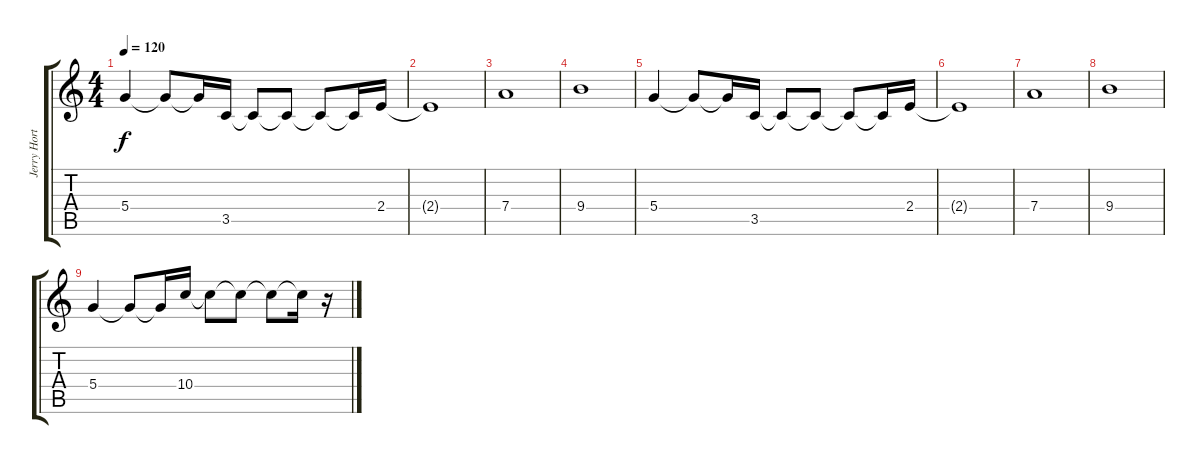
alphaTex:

\track ("Jerry Horton (Outro Guitar)" "Jerry Hort") {instrument distortionguitar}
\staff {score tabs}
\tuning (E4 B3 G3 D3 A2 D2) {hide}
\ts (4 4)
\tempo 120
\clef g2
\ks c
5.4.4{dy f} 5.4{t}.8 5.4{t}.16 3.5.16 3.5{t}.8 3.5{t}.8 3.5{t}.8 3.5{t}.16 2.4.16 |
2.4{t}.1 |
7.4.1 |
9.4.1 |
5.4.4 5.4{t}.8 5.4{t}.16 3.5.16 3.5{t}.8 3.5{t}.8 3.5{t}.8 3.5{t}.16 2.4.16 |
2.4{t}.1 |
7.4.1 |
9.4.1 |
5.4.4 5.4{t}.8 5.4{t}.16 10.4.16 10.4{t}.8 10.4{t}.8 10.4{t}.8 10.4{t}.16 r.16
